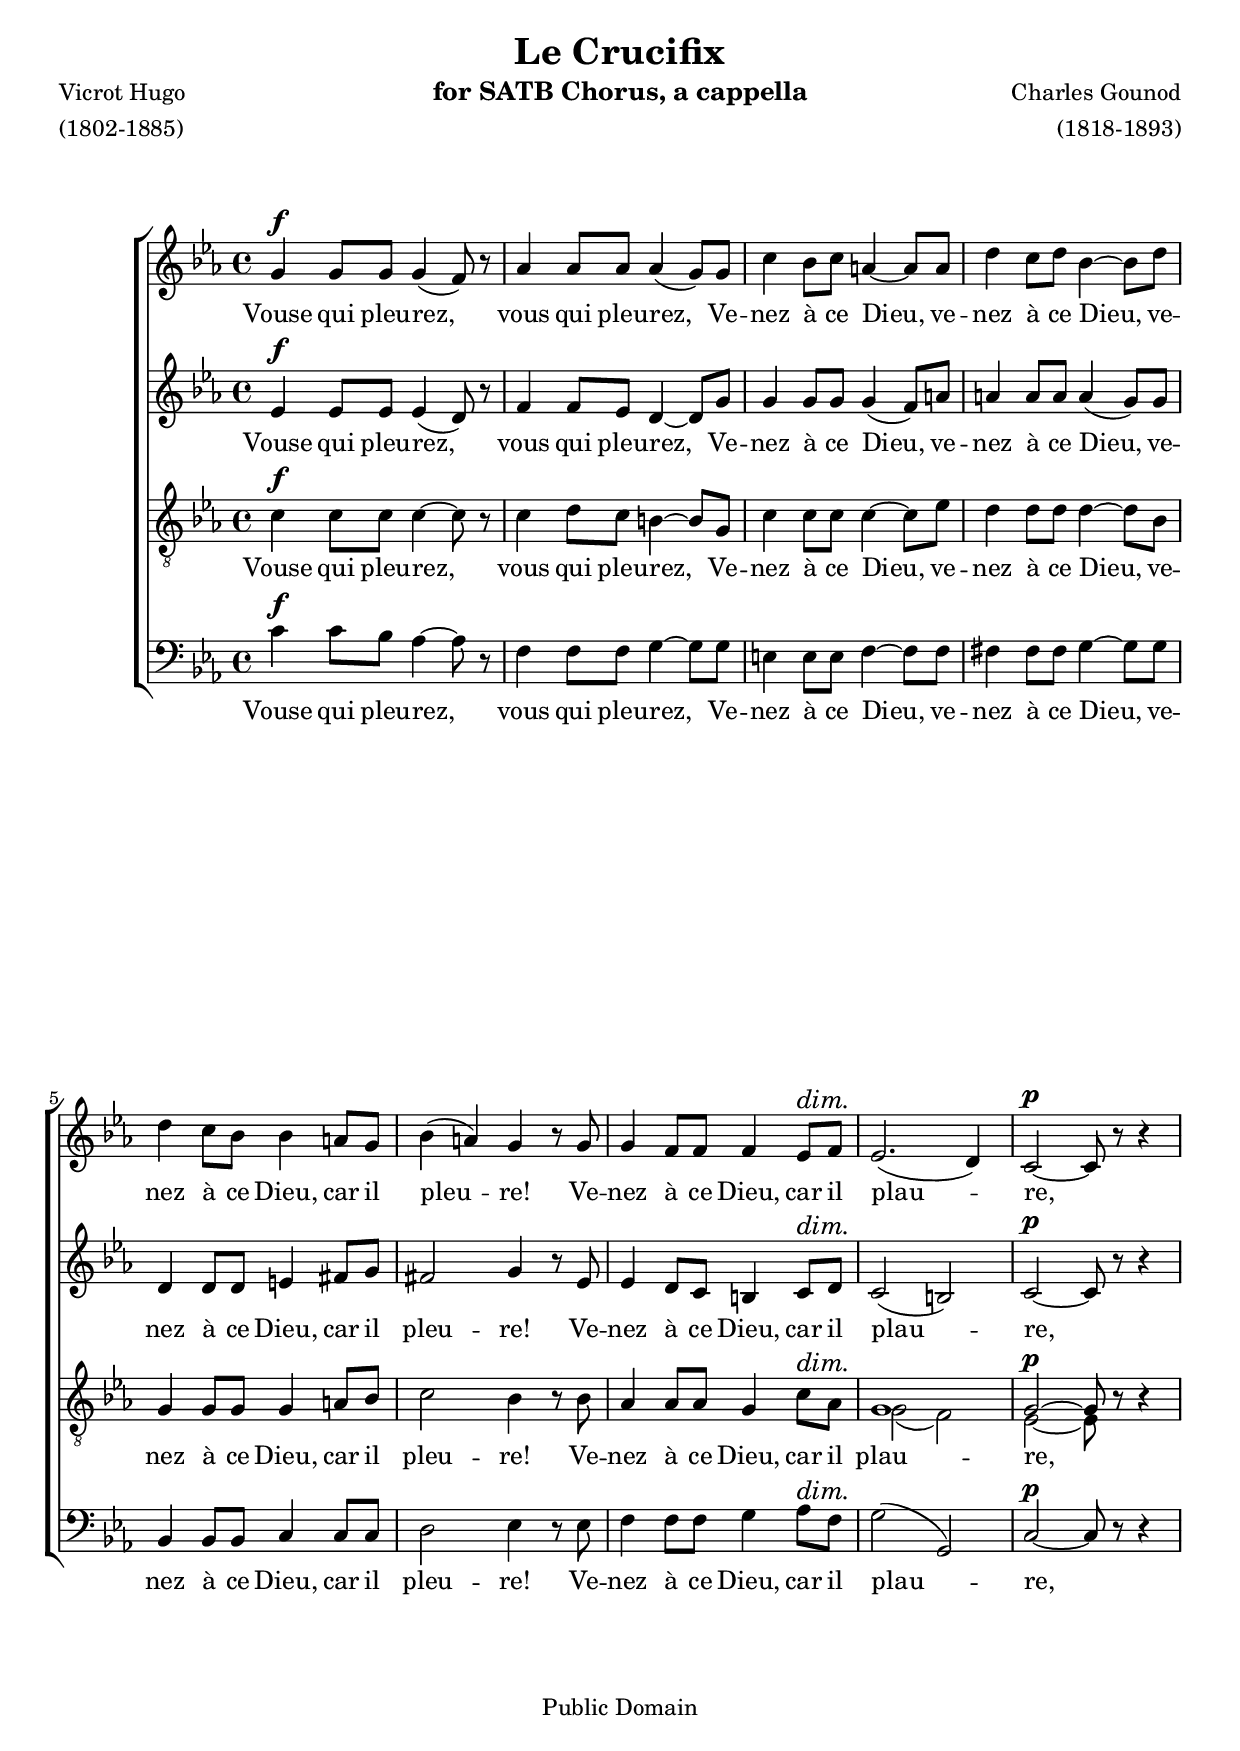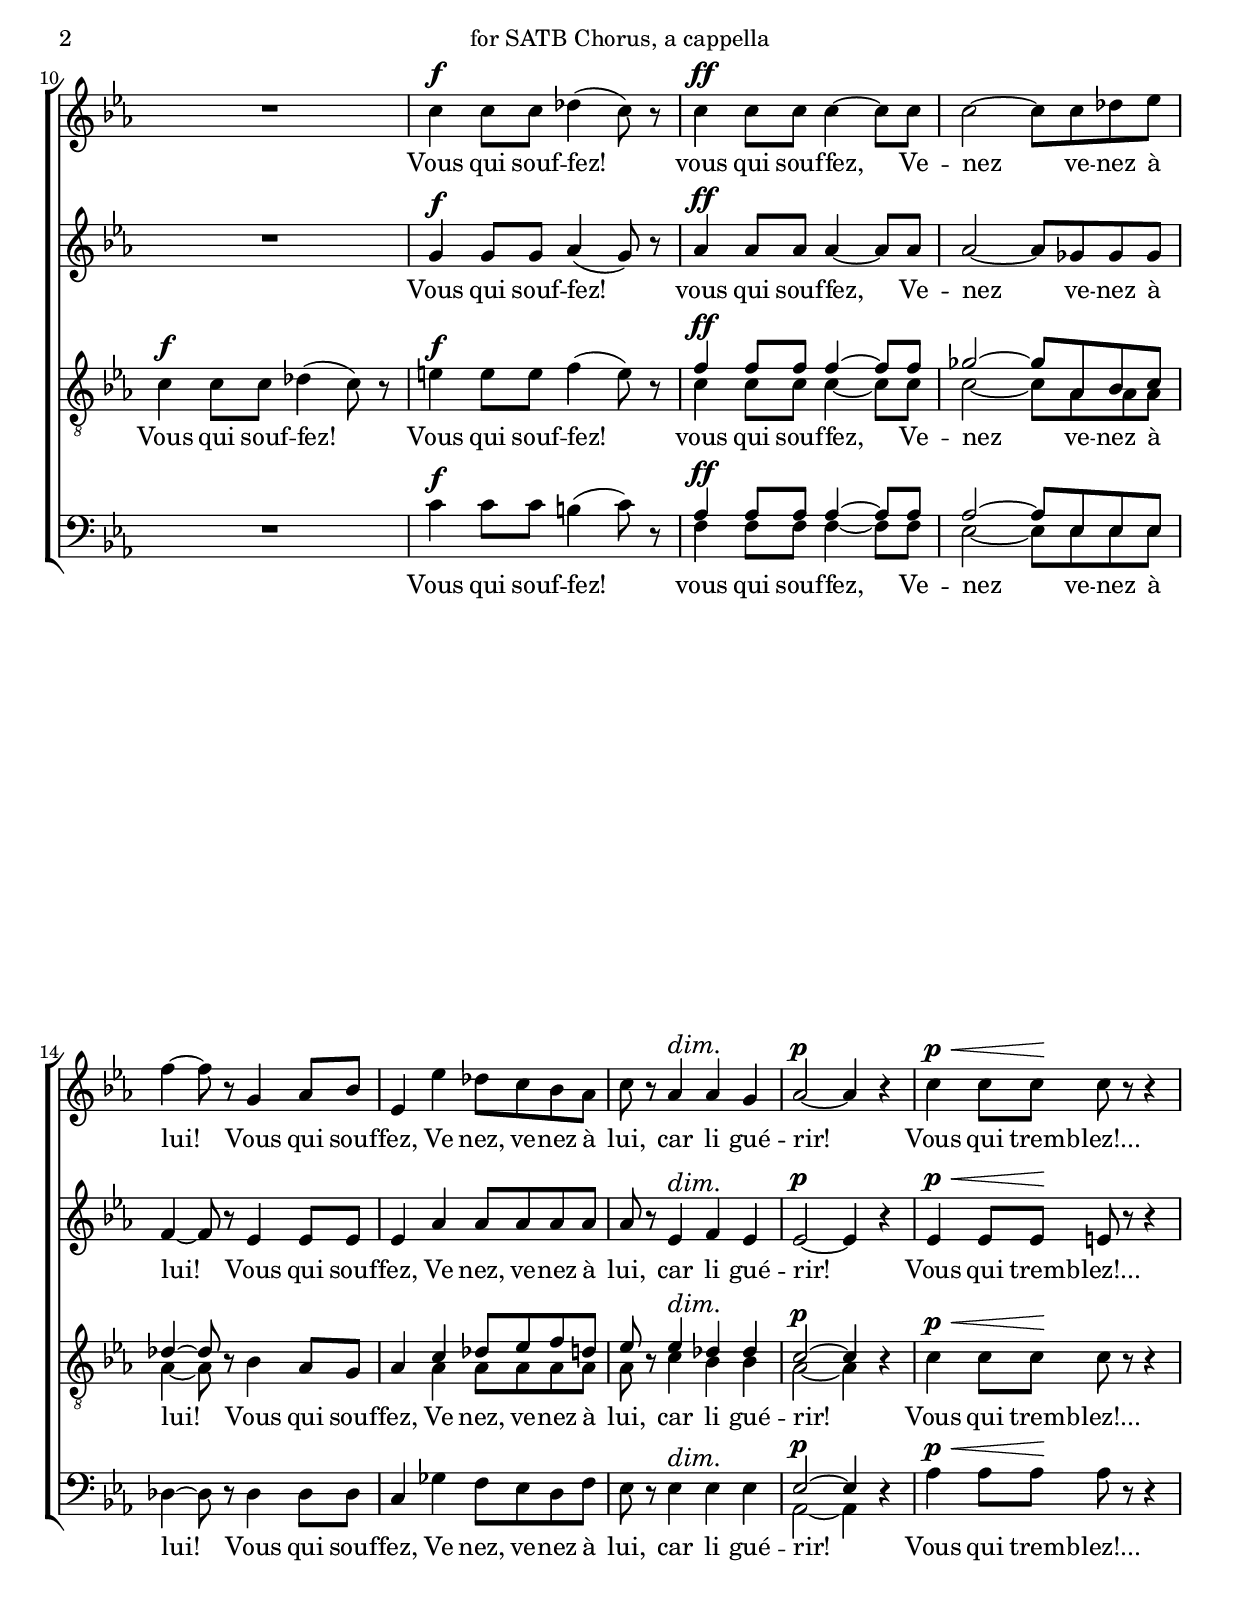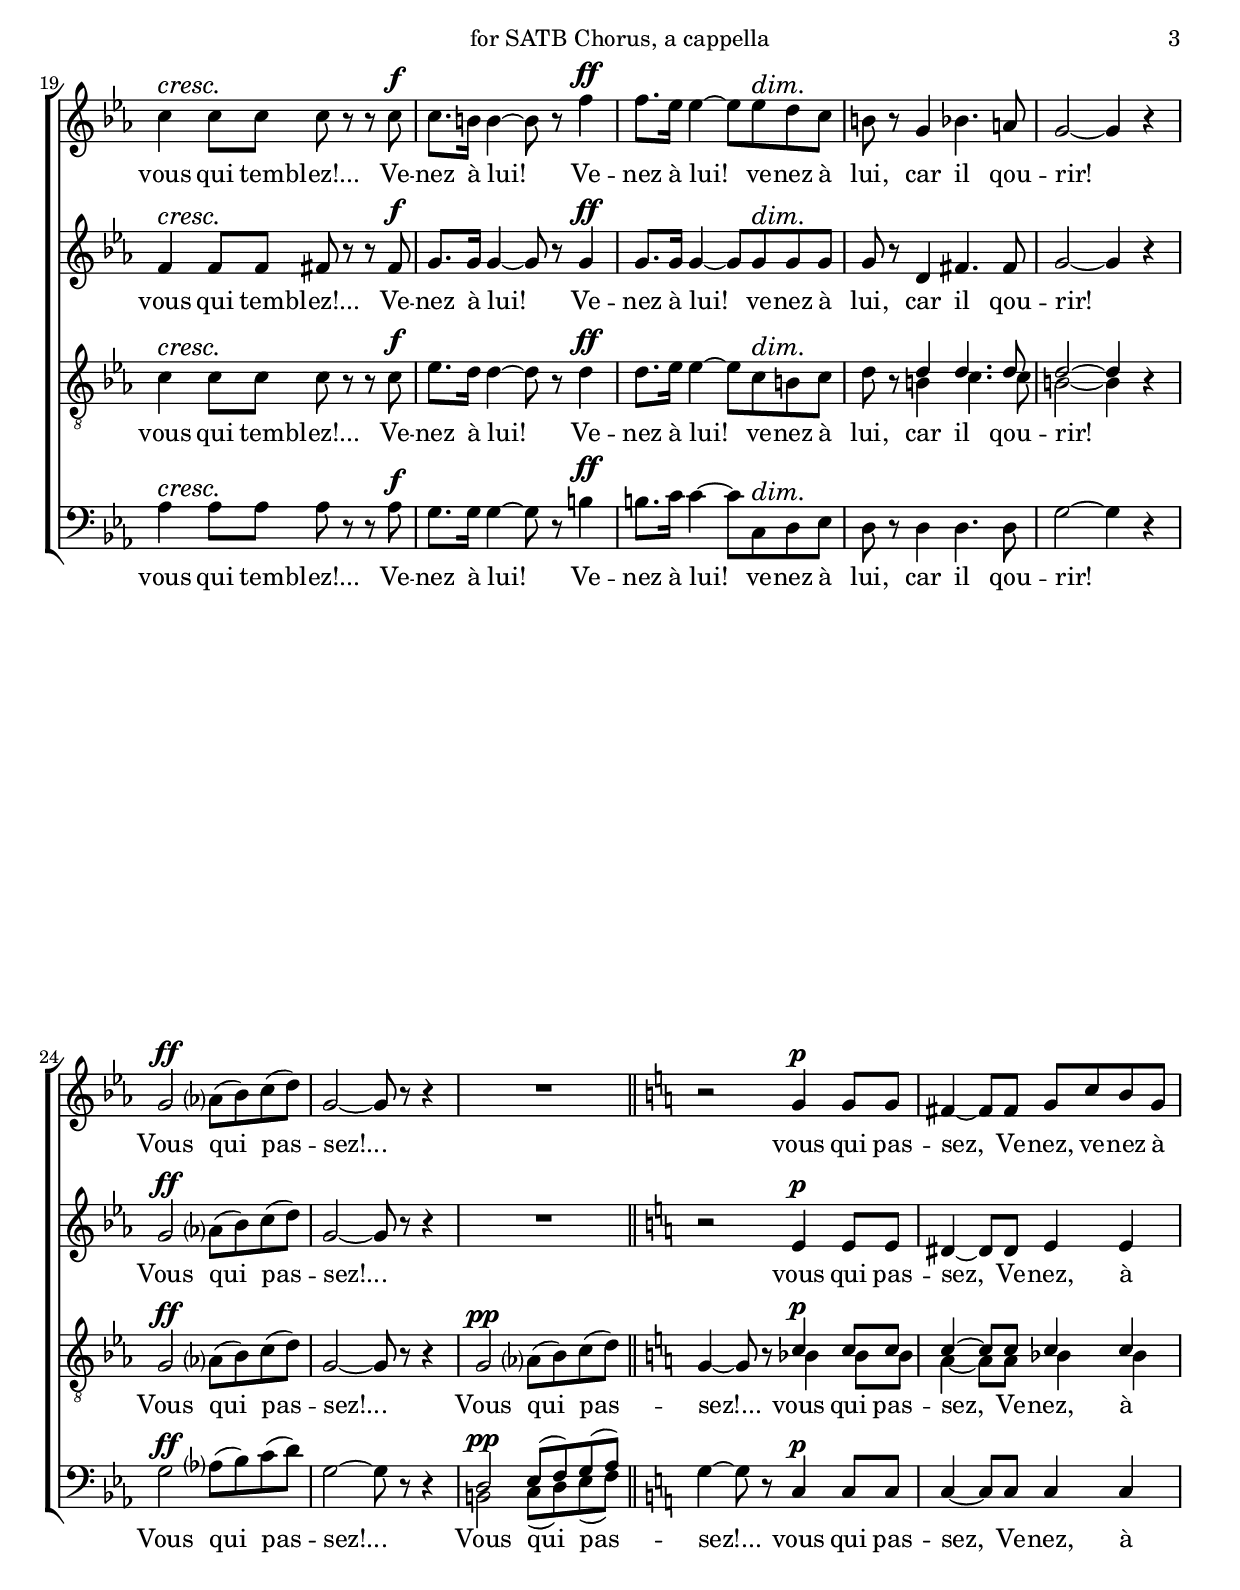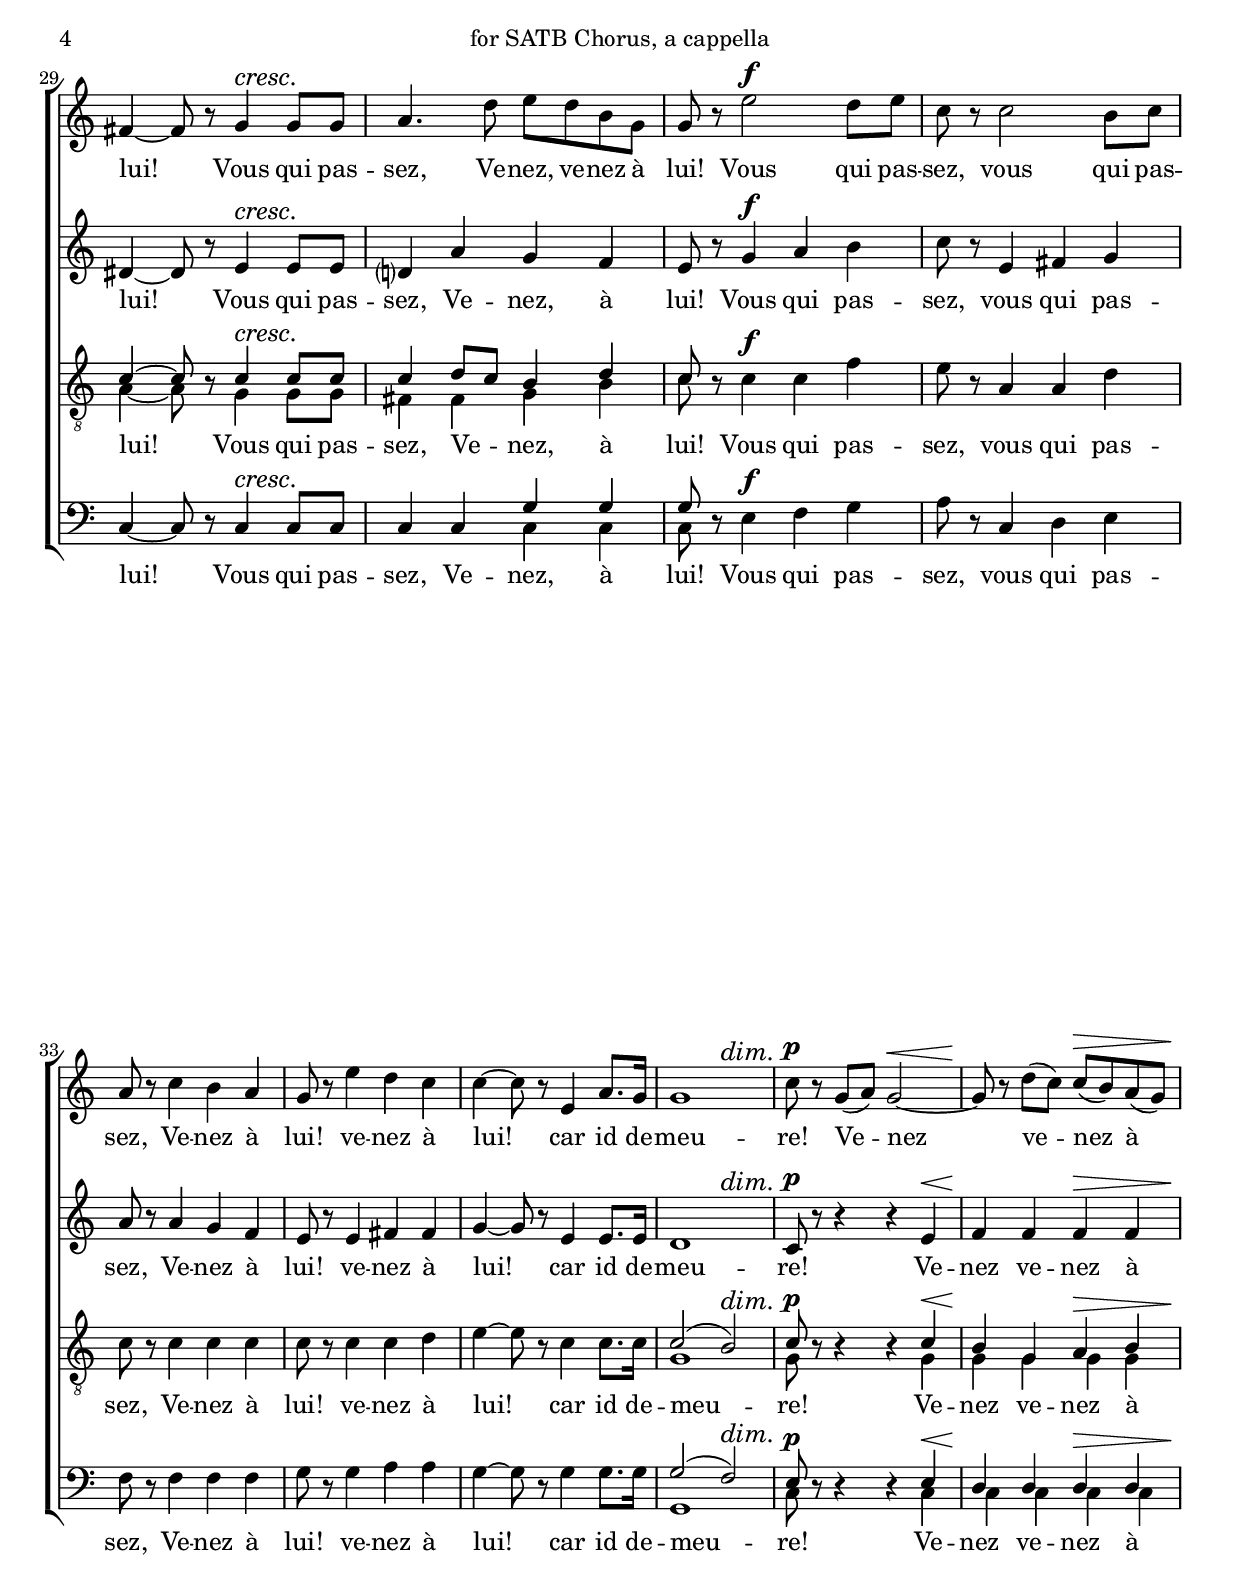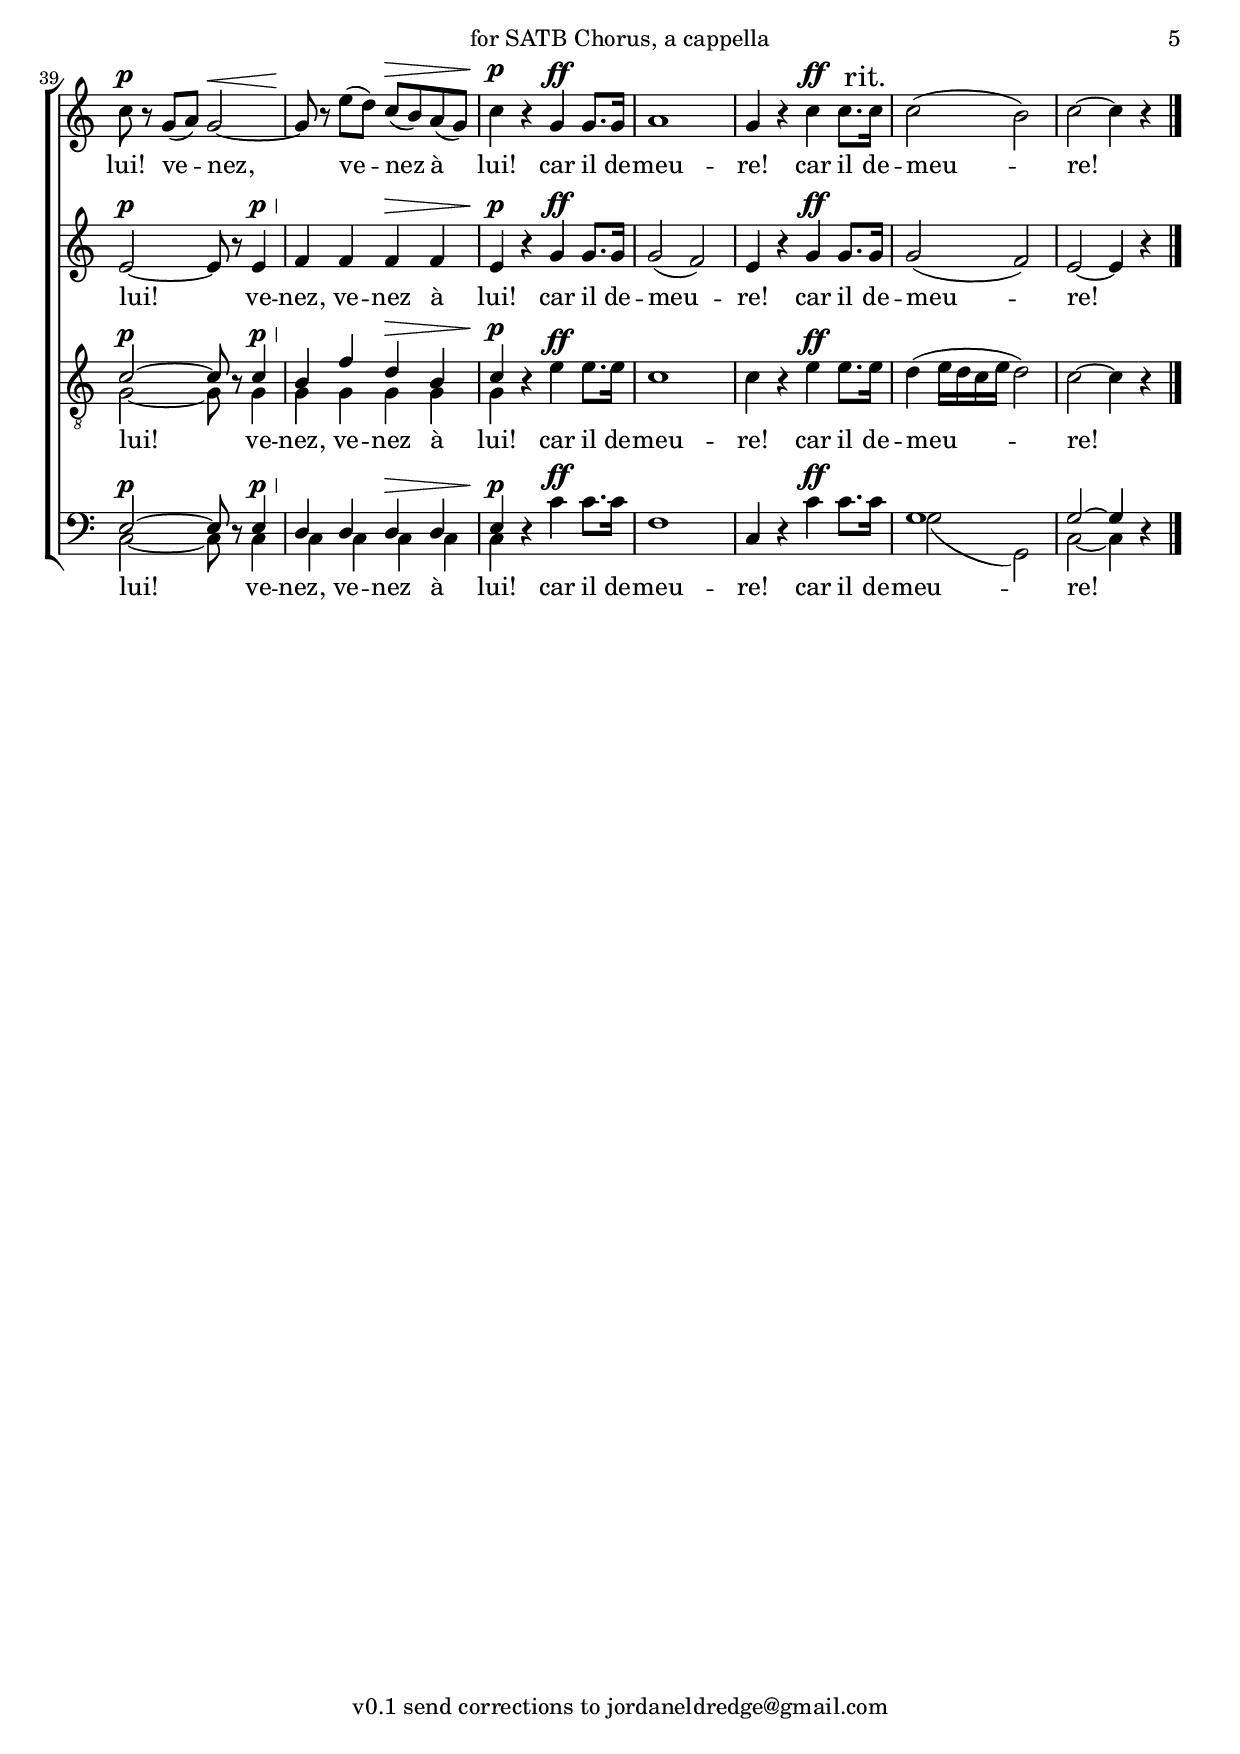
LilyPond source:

\version "2.16.2"

\header {
  title = "Le Crucifix"
  composer = \markup {
    \right-column {
    "Charles Gounod"
    "(1818-1893)"
    }
  }
  poet = \markup {
    \left-column {
    "Vicrot Hugo"
    "(1802-1885)"
    }
  }
  texttranslator = "Richard Benefield"
  instrument = "for SATB Chorus, a cappella"
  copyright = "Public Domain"
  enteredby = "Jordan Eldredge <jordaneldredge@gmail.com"
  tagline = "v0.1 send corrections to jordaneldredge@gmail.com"
}
global = {
  \key es \major
  \time 4/4
  \dynamicUp
  % Hide extender lines for dynamic markings
  \override DynamicTextSpanner #'style = #'none
}
sopranonotes = \relative c'' {
  g4\f g8 g g4( f8  ) r8 |
  aes4 aes8 aes aes4( g8 ) g |
  c4 bes8 c8 a4~ a8 a |
  d4 c8 d bes4~ bes8 d |
  d4 c8 bes bes4 a8 g | % Rehearsal 5
  bes4( a) g r8 g |
  g4 f8 f f4 ees8\dim f |
  ees2.( d4 ) |
  c2\p~ c8 r8 r4 |
  R1 | % Rehearsal 10
  c'4\f c8 c des4( c8 ) r |
  c4\ff c8 c c4~ c8 c |
  c2~ c8 c des es |
  f4~ f8 r g,4 aes8 bes |
  ees,4 ees' des8 c bes aes | % Rehearsal 15
  c r aes4\dim aes g |
  aes2~\p aes4 r |
  c\p\< c8 c\! c r r4 |
  c4\cresc c8 c c r r c\f |
  c8. b16 b4~ b8 r f'4\ff | % Rehearsal 20
  f8. ees16 ees4~ ees8 ees\dim d c |
  b8 r g4 bes4. a8 |
  g2~ g4 r |
  g2\ff aes?8( bes ) c( d ) |
  g,2~ g8 r r4 | % Rehearsal 25
  R1 \bar "||"
  \key c \major
  r2 g4\p g8 g |
  fis4~ fis8 fis g c b g |
  fis4~ fis8 r g4\cresc g8 g |
  a4. d8 e d b g | % Rehearsal 30
  g8 r e'2\f d8 e |
  c8 r c2 b8 c |
  a r c4 b a |
  g8 r e'4 d c |
  c4~ c8 r e,4 a8. g16 | % Rehearsal 35 
  << g1 { s2 s2\dim } >> |
  c8\p r g( a ) g2~\< |
  g8\! r d'( c ) c\>( b ) a( g ) |
  c\p r g( a ) g2~\< |
  g8\! r e'( d ) c\>( b ) a( g ) | % Rehearsal 40
  c4\p r g\ff g8. g16 |
  a1 |
  g4 r c\ff c8.\mark "rit." c16 |
  c2( b ) |
  c~ c4 r \bar "|."
}
sopranowords = \lyricmode { 
  Vouse qui pleu -- rez, vous qui pleu -- rez,
  Ve -- nez à ce Dieu, ve -- nez à ce Dieu, 
  ve -- nez à ce Dieu, car il pleu -- re! 
  Ve -- nez à ce Dieu, car il plau -- re,
  % Rehearsal 10
  Vous qui souf -- fez! vous qui souf -- fez,
  Ve -- nez ve -- nez à lui!
  Vous qui souf -- fez, 
  % Rehearsal 15
  Ve nez, ve -- nez à lui,
  car li gué -- rir!
  Vous qui trem -- blez!...
  vous qui tem -- blez!...
  % Rehearsal 20 
  Ve -- nez à lui! Ve -- nez à lui! ve -- nez à lui,
  car il qou -- rir!
  Vous qui pas -- sez!...
  % Rehearsal 25
  vous qui pas -- sez, Ve -- nez, ve -- nez à lui!
  Vous qui pas -- sez,
  % Rehearsal 30
  Ve -- nez, ve -- nez à lui!
  Vous qui pas -- sez, vous qui pas -- sez, Ve -- nez à lui!
  ve -- nez à lui!
  % Rehearsal 35
  car id de -- meu -- re! Ve -- nez ve -- nez à lui!
  ve -- nez, 
  % Rehearsal 40
  ve -- nez à  lui! car il de -- meu -- re! car il de -- meu -- re! 
}
altonotes = \relative c' {
  es4\f es8 es es4( d8 ) r8 |
  f4 f8 ees d4~ d8 g |
  g4 g8 g g4( f8 ) a |
  a4 a8 a a4( g8 ) g | 
  d4 d8 d e4 fis8 g | % Rehearsal 5
  fis2 g4 r8 ees |
  ees4 d8 c b4 c8\dim d |
  c2( b ) |
  c~\p c8 r r4 |
  R1 | % Rehearsal 10
  g'4\f g8 g aes4( g8 ) r |
  aes4\ff aes8 aes aes4~ aes8 aes |
  aes2~ aes8 ges ges ges |
  f4~ f8 r ees4 ees8 ees |
  ees4 aes aes8 aes aes aes | % Rehearsal 15
  aes r ees4\dim f ees |
  ees2~\p ees4 r |
  ees4\p\< ees8 ees\! e r r4 |
  f\cresc f8 f fis r r fis\f |
  g8. g16 g4~ g8 r g4\ff | % Rehearsal 20
  g8. g16 g4~ g8 g\dim g g |
  g r d4 fis4. fis8 |
  g2~ g4 r |
  g2\ff aes?8( bes ) c( d ) |
  g,2~ g8 r r4 | % Rehearsal 25
  R1 |
  \key c \major
  r2 e4\p e8 e |
  dis4~ dis8 dis e4 e |
  dis4~ dis8 r e4\cresc e8 e |
  d?4 a' g f | % Rehearsal 30
  e8 r g4\f a b |
  c8 r e,4 fis g |
  a8 r a4 g f |
  e8 r e4 fis fis |
  g~ g8 r e4 e8. e16 | % Rehearsal 35
  << d1 { s2 s\dim } >> |
  c8\p r r4 r e\< |
  f\! f f\> f |
  e2~\p e8 r e4\p\< |
  f\! f f\> f | % Rehearsal 40
  e\p r g\ff g8. g16 |
  g2( f ) |
  e4 r g\ff g8.\mark "rit." g16 |
  g2( f ) |
  e2~ e4 r |

}
altowords = \lyricmode {
  Vouse qui pleu -- rez, vous qui pleu -- rez,
  Ve -- nez à ce Dieu, ve -- nez à ce Dieu, 
  ve -- nez à ce Dieu, car il pleu -- re! 
  Ve -- nez à ce Dieu, car il plau -- re,
  % Rehearsal 10
  Vous qui souf -- fez! vous qui souf -- fez,
  Ve -- nez ve -- nez à lui!
  Vous qui souf -- fez, 
  % Rehearsal 15
  Ve nez, ve -- nez à lui,
  car li gué -- rir!
  Vous qui trem -- blez!...
  vous qui tem -- blez!...
  % Rehearsal 20 
  Ve -- nez à lui! Ve -- nez à lui! ve -- nez à lui,
  car il qou -- rir!
  Vous qui pas -- sez!...
  % Rehearsal 25
  vous qui pas -- sez, Ve -- nez, à lui!
  Vous qui pas -- sez,
  % Rehearsal 30
  Ve -- nez, à lui!
  Vous qui pas -- sez, vous qui pas -- sez, Ve -- nez à lui!
  ve -- nez à lui!
  % Rehearsal 35
  car id de -- meu -- re! Ve -- nez ve -- nez à lui!
  ve -- nez, 
  % Rehearsal 40
  ve -- nez à  lui! car il de -- meu -- re! car il de -- meu -- re! 
}
tenornotes = \relative c' {
  \clef "G_8"
  c4\f c8 c c4~ c8 r8 |
  c4 d8 c b4~ b8 g |
  c4 c8 c c4~ c8  ees |
  d4 d8 d d4~ d8 bes |
  g4 g8 g g4 a8 bes | % Rehsearsal 5
  c2 bes4 r8 bes |
  aes4 aes8 aes g4 c8\dim aes |
  << {
    \voiceOne g1
  } \new Voice {
    \voiceTwo g2( f )
  } >> \oneVoice |
  << {
    \voiceOne
    g2~\p g8
  } \new Voice {
    \voiceTwo ees2~ ees8 
  } >> \oneVoice r8 r4 |
  c'4\f  c8 c des4( c8 ) r | % Rehearsal 10
  e4\f e8 e f4( e8 ) r |
  << {
    \voiceOne f4\ff f8 f f4~ f8 f
  } \new Voice {
    \voiceTwo c4 c8 c c4~ c8 c
  } >> \oneVoice |
  << {
    \voiceOne ges'2~ ges8 aes,8 bes c
  } \new Voice {
    \voiceTwo c2~ c8 aes aes aes
  } >> \oneVoice |
  << {
    \voiceOne des4~ des8
  } \new Voice {
    \voiceTwo aes4~ aes8
  } >> \oneVoice r8 bes4 aes8 g |
  aes4 << {
    \voiceOne c des8 ees f d
  } \new Voice {
    \voiceTwo aes4 aes8 aes aes aes
  } >> \oneVoice | % Rehearsal 15
  << {
    \voiceOne ees'8
  } \new Voice {
    \voiceTwo aes,
  } >> \oneVoice r8 << {
    \voiceOne ees'4\dim des des
  } \new Voice {
    \voiceTwo c bes bes
  } >>
  << {
    \voiceOne c2~\p c4
  } \new Voice {
    \voiceTwo aes2~ aes4
  } >> \oneVoice r |
  c4\p\< c8 c\! c r8 r4 |
  c\cresc c8 c c r r c\f |
  ees8. d16 d4~ d8 r d4\ff | % Rehearsal 20
  d8. ees16 ees4~ ees8 c\dim b c |
  d8 r << {
    \voiceOne d4 d4. d8
  } \new Voice {
    \voiceTwo b4 c4. c8
  } >> \oneVoice |
  << {
    \voiceOne d2~ d4
  } \new Voice {
    \voiceTwo b2~ b4
  } >> \oneVoice r4 |
  g2\ff aes?8( bes ) c( d ) |
  g,2~ g8 r r4 | % Rehearsal 25
  g2\pp aes?8( bes ) c( d ) |
  \key c \major 
  g,4~ g8 r << {
    \voiceOne c4\p c8 c
  } \new Voice {
    \voiceTwo bes4 bes8 bes
  } >> \oneVoice |
  << {
    \voiceOne c4~ c8 c c4 c
  } \new Voice {
    \voiceTwo a4~ a8 a bes4 bes
  } >> \oneVoice |
  << {
    \voiceOne c4~ c8
  } \new Voice {
    \voiceTwo a4~ a8
  } >> \oneVoice r
  << {
    \voiceOne c4\cresc c8\! c
  } \new Voice {
    \voiceTwo g4 g8 g
  } >> \oneVoice |
  << {
    \voiceOne c4 d8\melisma c\melismaEnd b4 d
  } \new Voice {
    \voiceTwo fis,4 fis g b
  } >> \oneVoice | % Rehearsal 30
  << {
    \voiceOne c8
  } \new Voice {
    \voiceTwo c
  } >> \oneVoice r8 c4\f c f |
  e8 r a,4 a d |
  c8 r c4 c c |
  c8 r c4 c d |
  e4~ e8 r c4 c8. c16 | % Rehearsal 35
  << {
    \voiceOne c2( b\dim )
  } \new Voice {
    \voiceTwo g1
  } >>
  << {
    \voiceOne c8\p
  } \new Voice {
    \voiceTwo g
  } >> \oneVoice r r4 r << {
    \voiceOne c4\<
  } \new Voice {
    \voiceTwo g
  } >> \oneVoice \oneVoice |
  << {
    \voiceOne b\! g a\> b
  } \new Voice {
    \voiceTwo g g g g
  } >> \oneVoice |
  << {
    \voiceOne c2~\p c8
  } \new Voice {
    \voiceTwo g2~ g8
  } >> \oneVoice r8 << {
    \voiceOne c4\p\<
  } \new Voice {
    \voiceTwo g
  } >> \oneVoice |
  << {
    \voiceOne b4\! f' d\> b
  } \new Voice {
    \voiceTwo g g g g
  } >> \oneVoice | % Rehearsal 40
  << {
    \voiceOne c\p
  } \new Voice {
    \voiceTwo g
  } >> \oneVoice r e'\ff e8. e16 |
  c1 |
  c4 r e\ff e8.\mark "rit." e16 |
  d4( e16 d c e d2 ) |
  c2~ c4 r |
}
tenorwords = \lyricmode {
  Vouse qui pleu -- rez, vous qui pleu -- rez,
  Ve -- nez à ce Dieu, ve -- nez à ce Dieu, 
  ve -- nez à ce Dieu, car il pleu -- re! 
  Ve -- nez à ce Dieu, car il plau -- re,
  % Rehearsal 10
  Vous qui souf -- fez! Vous qui souf -- fez! vous qui souf -- fez,
  Ve -- nez ve -- nez à lui!
  Vous qui souf -- fez, 
  % Rehearsal 15
  Ve nez, ve -- nez à lui,
  car li gué -- rir!
  Vous qui trem -- blez!...
  vous qui tem -- blez!...
  % Rehearsal 20 
  Ve -- nez à lui! Ve -- nez à lui! ve -- nez à lui,
  car il qou -- rir!
  Vous qui pas -- sez!...
  % Rehearsal 25
  Vous qui pas -- sez!...
  vous qui pas -- sez, Ve -- nez, à lui!
  Vous qui pas -- sez,
  % Rehearsal 30
  Ve -- nez, à lui!
  Vous qui pas -- sez, vous qui pas -- sez, Ve -- nez à lui!
  ve -- nez à lui!
  % Rehearsal 35
  car id de -- meu -- re! Ve -- nez ve -- nez à lui!
  ve -- nez, 
  % Rehearsal 40
  ve -- nez à  lui! car il de -- meu -- re! car il de -- meu -- re! 
}

bassnotes = \relative c' {
  \clef bass
  c4\f c8 bes  aes4~ aes8 r8 |
  f4 f8 f g4~ g8 g |
  e4 e8 e f4~ f8 f |
  fis4 fis8 fis g4~ g8 g |
  bes,4 bes8 bes c4 c8 c | % Rehearsal 5
  d2 ees4 r8 ees |
  f4 f8 f g4 aes8\dim f |
  g2( g, ) |
  c~\p c8 r r4 |
  R1 | % Rehearsal 10
  c'4\f c8 c b4( c8 ) r |
  << {
    \voiceOne aes4\ff aes8 aes aes4~ aes8 aes
  } \new Voice {
    \voiceTwo f4 f8 f f4~ f8 f
  } >> \oneVoice |
  << {
    \voiceOne aes2~ aes8 ees8 ees ees
  } \new Voice {
    \voiceTwo ees2~ ees8 ees8 ees ees
  } >> \oneVoice |
  des4~ des8 r des4 des8 des |
  c4 ges' f8 ees d f | % Rehearsal 15
  ees r ees4\dim ees ees |
  << {
    \voiceOne ees2~\p ees4
  } \new Voice {
    \voiceTwo aes,2~ aes4
  } >> \oneVoice r |
  aes'4\p\< aes8 aes\! aes r r4 |
  aes4\cresc aes8 aes aes r r aes\f |
  g8. g16 g4~ g8 r b4\ff | % Rehearsal 20
  b8. c16 c4~ c8 c,\dim d ees |
  d8 r d4 d4. d8 |
  g2~ g4 r |
  g2\ff aes?8( bes ) c( d ) |
  g,2~ g8 r r4 | % Rehearsal 25
  << {
    \voiceOne d2\pp ees8( f ) g( aes )
  } \new Voice {
    \voiceTwo b,2 c8( d ) ees( f )
  } >> \oneVoice |
  \key c \major
  g4~ g8 r c,4\p c8 c |
  c4~ c8 c c4 c |
  c4~ c8 r c4\cresc c8 c |
  c4 c << {
    \voiceOne g' g
  } \new Voice {
    \voiceTwo c, c
  } >> \oneVoice | % Rehearsal 30
  << {
    \voiceOne g'8
  } \new Voice {
    \voiceTwo c,
  } >> \oneVoice r e4\f f g |
  a8 r c,4 d e |
  f8 r f4 f f |
  g8 r g4 a a |
  g4~ g8 r g4 g8. g16 | % Rehearsal 35
  << {
    \voiceOne g2( f\dim )
  } \new Voice {
    \voiceTwo g,1
  } >> \oneVoice |
  << {
    \voiceOne e'8\p
  } \new Voice {
    \voiceTwo c
  } >> \oneVoice r r4 r << {
    \voiceOne e4\<
  } \new Voice {
    \voiceTwo c
  } >> \oneVoice |
  << {
    \voiceOne d\! d d\> d
  } \new Voice {
    \voiceTwo c c c c
  } >> \oneVoice |
  << {
    \voiceOne e2~\p e8
  } \new Voice {
    \voiceTwo c2~ c8
  } >> \oneVoice r8 << {
    \voiceOne e4\p\<
  } \new Voice {
    \voiceTwo c
  } >> \oneVoice |
  << {
    \voiceOne d\! d d\> d
  } \new Voice {
    \voiceTwo c c c c
  } >> \oneVoice | % Rehearsal 40
  << {
    \voiceOne e4\p
  } \new Voice {
    \voiceTwo c
  } >> \oneVoice r c'4\ff c8. c16 |
  f,1 |
  c4 r c'\ff c8. c16 |
  << {
    \voiceOne g1
  } \new Voice {
    \voiceTwo g2( g, )
  } >> \oneVoice |
  << {
    \voiceOne g'2~ g4
  } \new Voice {
    \voiceTwo c,2~ c4
  } >> \oneVoice r4 |
}
basswords = \lyricmode {
  Vouse qui pleu -- rez, vous qui pleu -- rez,
  Ve -- nez à ce Dieu, ve -- nez à ce Dieu, 
  ve -- nez à ce Dieu, car il pleu -- re! 
  Ve -- nez à ce Dieu, car il plau -- re,
  % Rehearsal 10
  Vous qui souf -- fez! vous qui souf -- fez,
  Ve -- nez ve -- nez à lui!
  Vous qui souf -- fez, 
  % Rehearsal 15
  Ve nez, ve -- nez à lui,
  car li gué -- rir!
  Vous qui trem -- blez!...
  vous qui tem -- blez!...
  % Rehearsal 20 
  Ve -- nez à lui! Ve -- nez à lui! ve -- nez à lui,
  car il qou -- rir!
  Vous qui pas -- sez!...
  % Rehearsal 25
  Vous qui pas -- sez!...
  vous qui pas -- sez, Ve -- nez, à lui!
  Vous qui pas -- sez,
  % Rehearsal 30
  Ve -- nez, à lui!
  Vous qui pas -- sez, vous qui pas -- sez, Ve -- nez à lui!
  ve -- nez à lui!
  % Rehearsal 35
  car id de -- meu -- re! Ve -- nez ve -- nez à lui!
  ve -- nez, 
  % Rehearsal 40
  ve -- nez à  lui! car il de -- meu -- re! car il de -- meu -- re! 
}

\score {
  \new ChoirStaff <<
    \new Staff  <<
      \new Voice = "soprano" <<
        \global
        \sopranonotes
      >>
      \lyricsto "soprano" \new Lyrics \sopranowords
    >>
    \new Staff <<
      \new Voice = "alto" <<
        \global
        \altonotes
      >>
      \lyricsto "alto" \new Lyrics \altowords
    >>
    \new Staff <<
      \new Voice = "tenor" <<
        \global
        \tenornotes
      >>
      \lyricsto "tenor" \new Lyrics \tenorwords
    >>
    \new Staff <<
      \new Voice = "bass" <<
        \global
        \bassnotes
      >>
      \lyricsto "bass" \new Lyrics \basswords
    >>
  >>
  \layout {
    %
  }
  \midi {
    \context {
      \Score tempoWholesPerMinute = #(ly:make-moment 60 4)	
    }
  }
}
